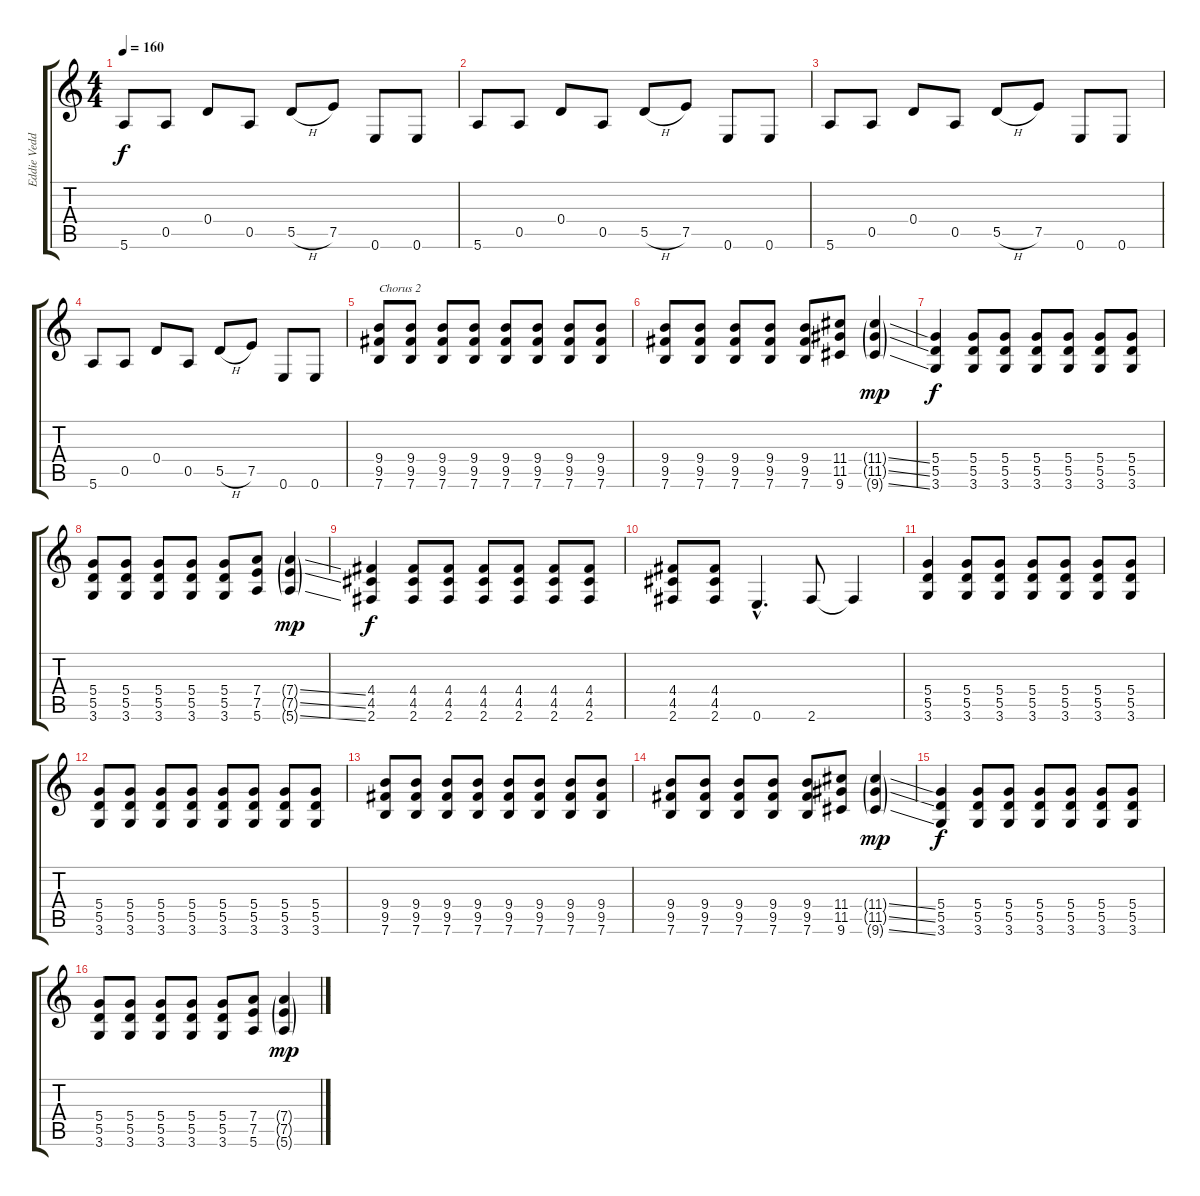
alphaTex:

\track ("Eddie Vedder" "Eddie Vedd") {instrument electricguitarclean}
\staff {score tabs}
\tuning (E4 B3 G3 D3 A2 E2) {hide}
\ts (4 4)
\tempo 160
\clef g2
\ks c
5.6.8{dy f} 0.5.8 0.4.8 0.5.8 5.5{h}.8 7.5.8 0.6.8 0.6.8 |
5.6.8 0.5.8 0.4.8 0.5.8 5.5{h}.8 7.5.8 0.6.8 0.6.8 |
5.6.8 0.5.8 0.4.8 0.5.8 5.5{h}.8 7.5.8 0.6.8 0.6.8 |
5.6.8 0.5.8 0.4.8 0.5.8 5.5{h}.8 7.5.8 0.6.8 0.6.8 |
(9.4 9.5 7.6).8{txt "Chorus 2"} (9.4 9.5 7.6).8 (9.4 9.5 7.6).8 (9.4 9.5 7.6).8 (9.4 9.5 7.6).8 (9.4 9.5 7.6).8 (9.4 9.5 7.6).8 (9.4 9.5 7.6).8 |
(9.4 9.5 7.6).8 (9.4 9.5 7.6).8 (9.4 9.5 7.6).8 (9.4 9.5 7.6).8 (9.4 9.5 7.6).8 (11.4 11.5 9.6).8 (11.4{ss g} 11.5{ss g} 9.6{ss g}).4{dy mp} |
(5.4 5.5 3.6).4{dy f} (5.4 5.5 3.6).8 (5.4 5.5 3.6).8 (5.4 5.5 3.6).8 (5.4 5.5 3.6).8 (5.4 5.5 3.6).8 (5.4 5.5 3.6).8 |
(5.4 5.5 3.6).8 (5.4 5.5 3.6).8 (5.4 5.5 3.6).8 (5.4 5.5 3.6).8 (5.4 5.5 3.6).8 (7.4 7.5 5.6).8 (7.4{ss g} 7.5{ss g} 5.6{ss g}).4{dy mp} |
(4.4 4.5 2.6).4{dy f} (4.4 4.5 2.6).8 (4.4 4.5 2.6).8 (4.4 4.5 2.6).8 (4.4 4.5 2.6).8 (4.4 4.5 2.6).8 (4.4 4.5 2.6).8 |
(4.4 4.5 2.6).8 (4.4 4.5 2.6).8 0.6{hac}.4{d} 2.6.8 2.6{t}.4 |
(5.4 5.5 3.6).4 (5.4 5.5 3.6).8 (5.4 5.5 3.6).8 (5.4 5.5 3.6).8 (5.4 5.5 3.6).8 (5.4 5.5 3.6).8 (5.4 5.5 3.6).8 |
(5.4 5.5 3.6).8 (5.4 5.5 3.6).8 (5.4 5.5 3.6).8 (5.4 5.5 3.6).8 (5.4 5.5 3.6).8 (5.4 5.5 3.6).8 (5.4 5.5 3.6).8 (5.4 5.5 3.6).8 |
(9.4 9.5 7.6).8 (9.4 9.5 7.6).8 (9.4 9.5 7.6).8 (9.4 9.5 7.6).8 (9.4 9.5 7.6).8 (9.4 9.5 7.6).8 (9.4 9.5 7.6).8 (9.4 9.5 7.6).8 |
(9.4 9.5 7.6).8 (9.4 9.5 7.6).8 (9.4 9.5 7.6).8 (9.4 9.5 7.6).8 (9.4 9.5 7.6).8 (11.4 11.5 9.6).8 (11.4{ss g} 11.5{ss g} 9.6{ss g}).4{dy mp} |
(5.4 5.5 3.6).4{dy f} (5.4 5.5 3.6).8 (5.4 5.5 3.6).8 (5.4 5.5 3.6).8 (5.4 5.5 3.6).8 (5.4 5.5 3.6).8 (5.4 5.5 3.6).8 |
(5.4 5.5 3.6).8 (5.4 5.5 3.6).8 (5.4 5.5 3.6).8 (5.4 5.5 3.6).8 (5.4 5.5 3.6).8 (7.4 7.5 5.6).8 (7.4{ss g} 7.5{ss g} 5.6{ss g}).4{dy mp}
